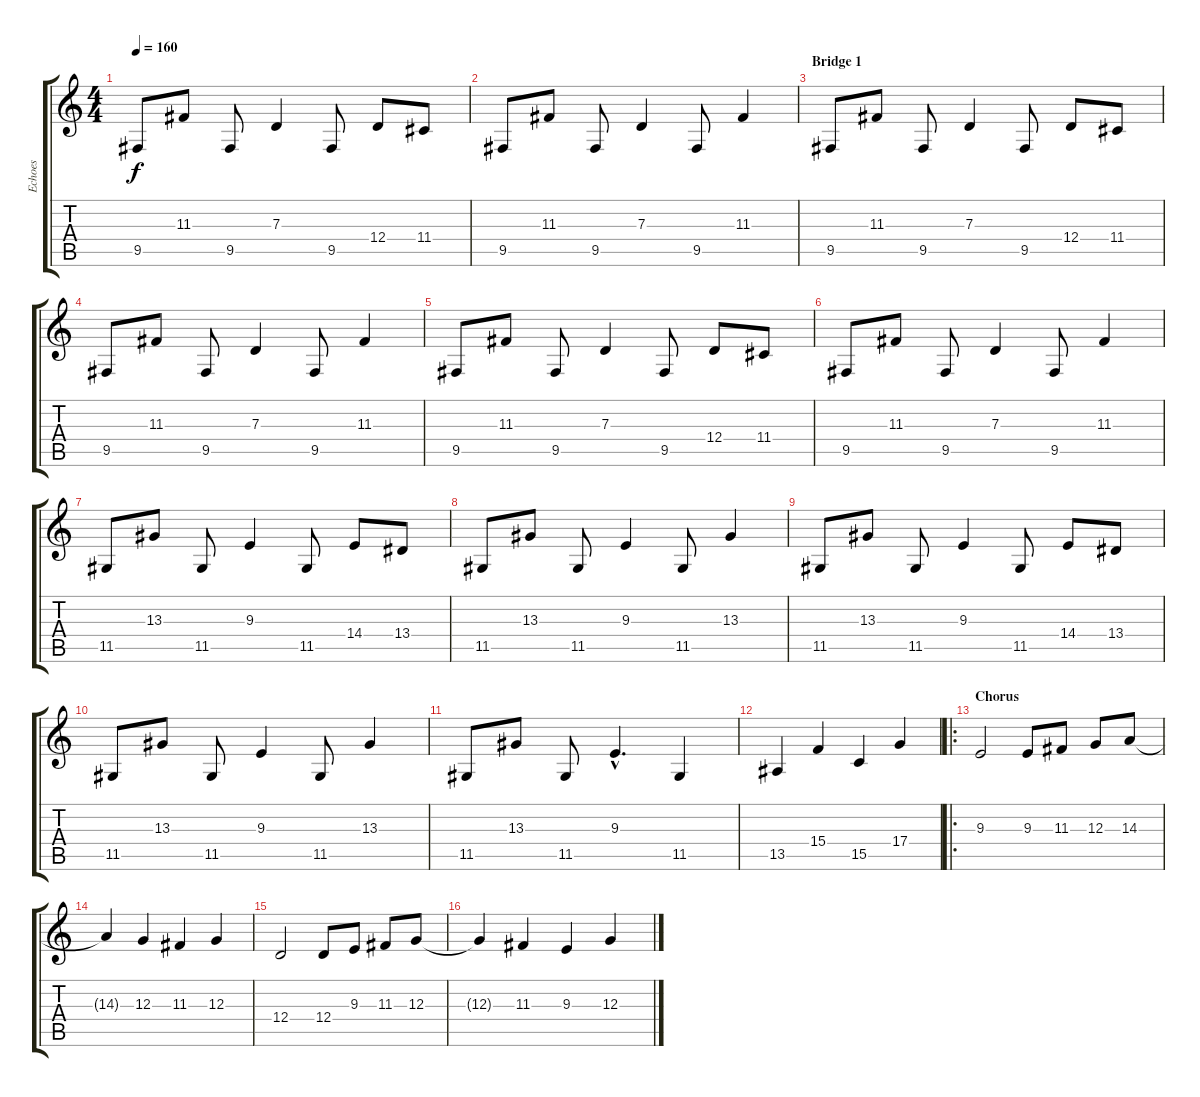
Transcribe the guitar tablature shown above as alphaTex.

\track ("Echoes" "Echoes") {instrument fx7echoes}
\staff {score tabs}
\tuning (E4 B3 G3 D3 A2 E2) {hide}
\ts (4 4)
\tempo 160
\clef g2
\ks c
9.5.8{dy f} 11.3.8 9.5.8 7.3.4 9.5.8 12.4.8 11.4.8 |
9.5.8 11.3.8 9.5.8 7.3.4 9.5.8 11.3.4 |
\section ("" "Bridge 1")
9.5.8 11.3.8 9.5.8 7.3.4 9.5.8 12.4.8 11.4.8 |
9.5.8 11.3.8 9.5.8 7.3.4 9.5.8 11.3.4 |
9.5.8 11.3.8 9.5.8 7.3.4 9.5.8 12.4.8 11.4.8 |
9.5.8 11.3.8 9.5.8 7.3.4 9.5.8 11.3.4 |
11.5.8 13.3.8 11.5.8 9.3.4 11.5.8 14.4.8 13.4.8 |
11.5.8 13.3.8 11.5.8 9.3.4 11.5.8 13.3.4 |
11.5.8 13.3.8 11.5.8 9.3.4 11.5.8 14.4.8 13.4.8 |
11.5.8 13.3.8 11.5.8 9.3.4 11.5.8 13.3.4 |
11.5.8 13.3.8 11.5.8 9.3{hac}.4{d} 11.5.4 |
13.5.4 15.4.4 15.5.4 17.4.4 |
\ro
\section ("" "Chorus")
9.3.2 9.3.8 11.3.8 12.3.8 14.3.8 |
14.3{t}.4 12.3.4 11.3.4 12.3.4 |
12.4.2 12.4.8 9.3.8 11.3.8 12.3.8 |
12.3{t}.4 11.3.4 9.3.4 12.3.4
